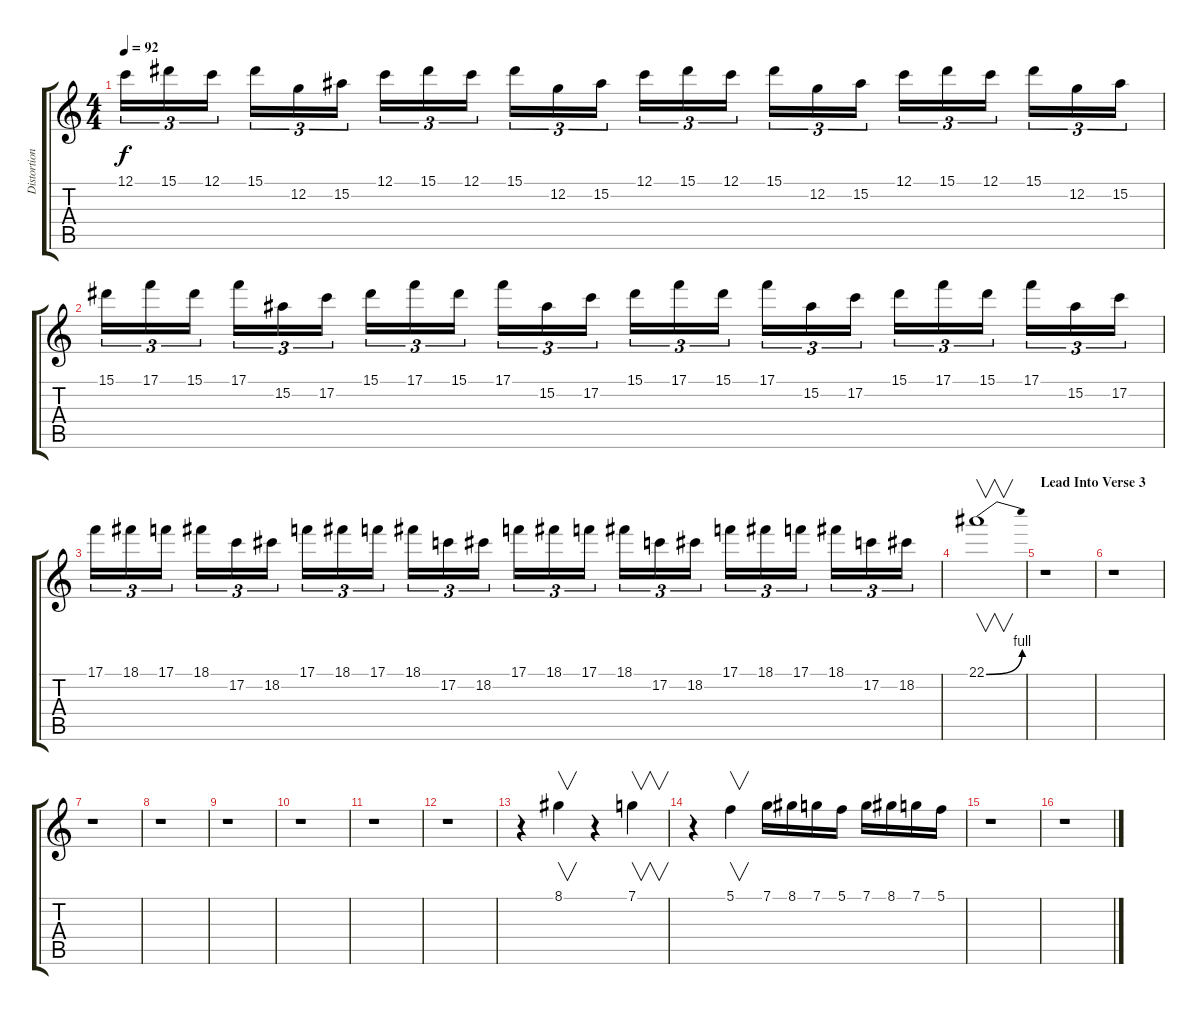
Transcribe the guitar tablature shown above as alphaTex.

\track ("Distortion Guitar" "Distortion") {instrument distortionguitar}
\staff {score tabs}
\tuning (C4 G3 Eb3 Bb2 F2 C2) {hide}
\ts (4 4)
\tempo 92
\clef g2
\ks c
12.1.16{tu (3 2) dy f} 15.1.16{tu (3 2)} 12.1.16{tu (3 2)} 15.1.16{tu (3 2)} 12.2.16{tu (3 2)} 15.2.16{tu (3 2)} 12.1.16{tu (3 2)} 15.1.16{tu (3 2)} 12.1.16{tu (3 2)} 15.1.16{tu (3 2)} 12.2.16{tu (3 2)} 15.2.16{tu (3 2)} 12.1.16{tu (3 2)} 15.1.16{tu (3 2)} 12.1.16{tu (3 2)} 15.1.16{tu (3 2)} 12.2.16{tu (3 2)} 15.2.16{tu (3 2)} 12.1.16{tu (3 2)} 15.1.16{tu (3 2)} 12.1.16{tu (3 2)} 15.1.16{tu (3 2)} 12.2.16{tu (3 2)} 15.2.16{tu (3 2)} |
15.1.16{tu (3 2)} 17.1.16{tu (3 2)} 15.1.16{tu (3 2)} 17.1.16{tu (3 2)} 15.2.16{tu (3 2)} 17.2.16{tu (3 2)} 15.1.16{tu (3 2)} 17.1.16{tu (3 2)} 15.1.16{tu (3 2)} 17.1.16{tu (3 2)} 15.2.16{tu (3 2)} 17.2.16{tu (3 2)} 15.1.16{tu (3 2)} 17.1.16{tu (3 2)} 15.1.16{tu (3 2)} 17.1.16{tu (3 2)} 15.2.16{tu (3 2)} 17.2.16{tu (3 2)} 15.1.16{tu (3 2)} 17.1.16{tu (3 2)} 15.1.16{tu (3 2)} 17.1.16{tu (3 2)} 15.2.16{tu (3 2)} 17.2.16{tu (3 2)} |
17.1.16{tu (3 2)} 18.1.16{tu (3 2)} 17.1.16{tu (3 2)} 18.1.16{tu (3 2)} 17.2.16{tu (3 2)} 18.2.16{tu (3 2)} 17.1.16{tu (3 2)} 18.1.16{tu (3 2)} 17.1.16{tu (3 2)} 18.1.16{tu (3 2)} 17.2.16{tu (3 2)} 18.2.16{tu (3 2)} 17.1.16{tu (3 2)} 18.1.16{tu (3 2)} 17.1.16{tu (3 2)} 18.1.16{tu (3 2)} 17.2.16{tu (3 2)} 18.2.16{tu (3 2)} 17.1.16{tu (3 2)} 18.1.16{tu (3 2)} 17.1.16{tu (3 2)} 18.1.16{tu (3 2)} 17.2.16{tu (3 2)} 18.2.16{tu (3 2)} |
22.1{be (bend 0 0 60 4)}.1{v} |
\section ("" "Lead Into Verse 3")
r.1 |
r.1 |
r.1 |
r.1 |
r.1 |
r.1 |
r.1 |
r.1 |
r.4{volume 16} 8.1.4{v} r.4 7.1.4{v} |
r.4 5.1.4{v} 7.1.16 8.1.16 7.1.16 5.1.16 7.1.16 8.1.16 7.1.16 5.1.16 |
r.1 |
r.1
